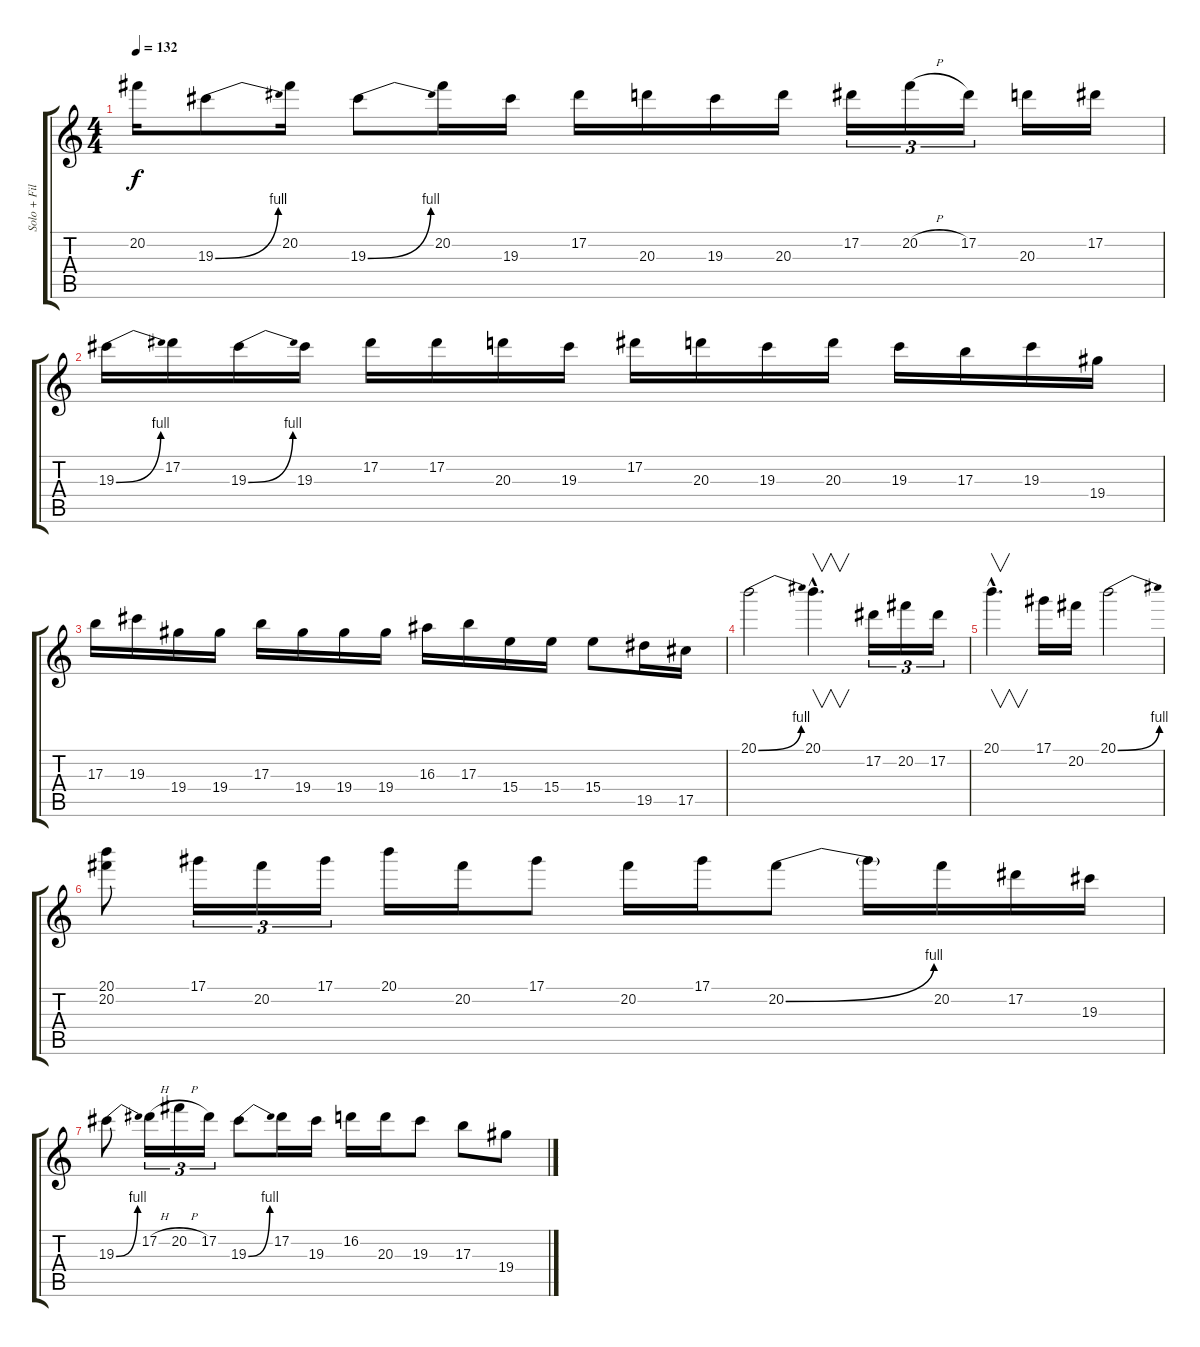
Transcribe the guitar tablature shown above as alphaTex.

\track ("Solo + Fills" "Solo + Fil") {instrument distortionguitar}
\staff {score tabs}
\tuning (Eb4 Bb3 Gb3 Db3 Ab2 Eb2) {hide}
\ts (4 4)
\tempo 132
\clef g2
\ks c
20.2.16{dy f} 19.3{be (bend 0 0 60 4)}.8 20.2.16 19.3{be (bend 0 0 60 4)}.8 20.2.16 19.3.16 17.2.16 20.3.16 19.3.16 20.3.16 17.2.16{tu (3 2)} 20.2{h}.16{tu (3 2)} 17.2.16{tu (3 2)} 20.3.16 17.2.16 |
19.3{be (bend 0 0 60 4)}.16 17.2.16 19.3{be (bend 0 0 60 4)}.16 19.3.16 17.2.16 17.2.16 20.3.16 19.3.16 17.2.16 20.3.16 19.3.16 20.3.16 19.3.16 17.3.16 19.3.16 19.4.16 |
17.3.16 19.3.16 19.4.16 19.4.16 17.3.16 19.4.16 19.4.16 19.4.16 16.3.16 17.3.16 15.4.16 15.4.16 15.4.8 19.5.16 17.5.16 |
20.1{be (bend 0 0 60 4)}.2 20.1{hac}.4{v d} 17.2.16{tu (3 2)} 20.2.16{tu (3 2)} 17.2.16{tu (3 2)} |
20.1{hac}.4{v d} 17.1.16 20.2.16 20.1{be (bend 0 0 60 4)}.2 |
(20.1 20.2).8 17.1.16{tu (3 2)} 20.2.16{tu (3 2)} 17.1.16{tu (3 2)} 20.1.16 20.2.16 17.1.8 20.2.16 17.1.16 20.2{be (bend 0 0 60 4)}.8 20.2{t}.16 20.2.16 17.2.16 19.3.16 |
19.3{be (bend 0 0 60 4)}.8 17.2{h}.16{tu (3 2)} 20.2{h}.16{tu (3 2)} 17.2.16{tu (3 2)} 19.3{be (bend 0 0 60 4)}.8 17.2.16 19.3.16 16.2.16 20.3.16 19.3.8 17.3.8 19.4.8
